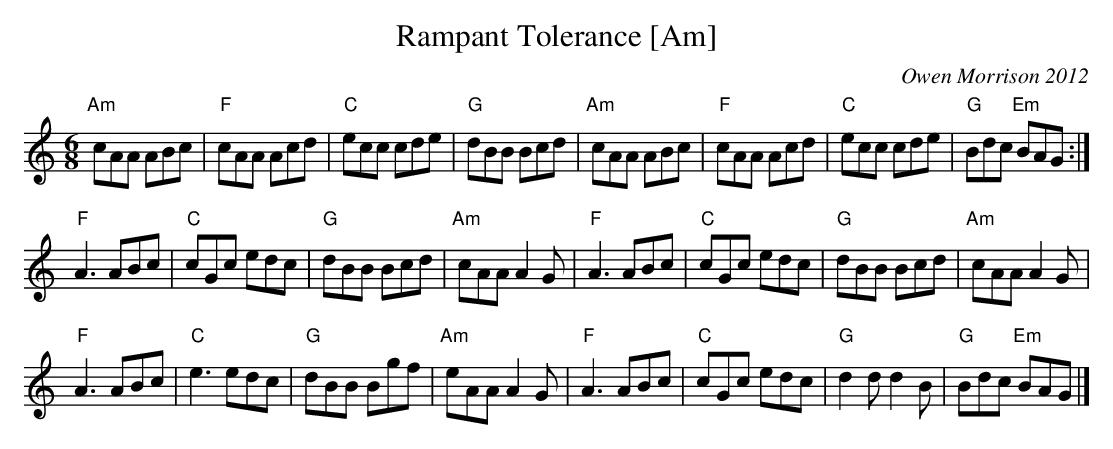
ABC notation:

X:1
T:Rampant Tolerance [Am]
C:Owen Morrison 2012
M:6/8
K:Am
"Am"cAA ABc|"F"cAA Acd|"C" ecc cde|"G"dBB Bcd|\
"Am"cAA ABc|"F"cAA Acd|"C" ecc cde|"G"Bdc "Em"BAG:|
"F"A3 ABc|"C"cGc edc|"G"dBB Bcd| "Am"cAA A2G|\
"F"A3 ABc|"C"cGc edc|"G"dBB Bcd| "Am"cAA A2G|
"F"A3 ABc|"C"e3 edc|"G"dBB Bgf|"Am"eAA A2G|\
"F"A3 ABc|"C"cGc edc|"G"d2d d2B|"G"Bdc "Em"BAG|]
